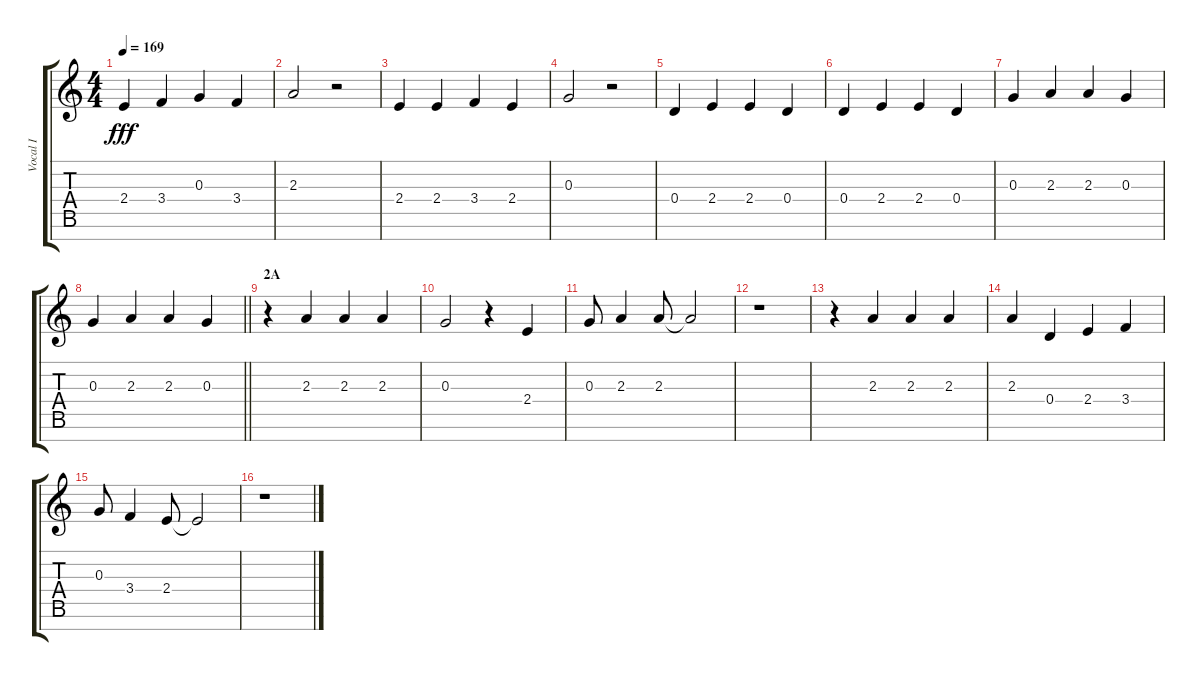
\track ("Vocal I" "Vocal I") {instrument voiceoohs}
\staff {score tabs}
\tuning (E5 B4 G4 D4 A3 E3 B2) {hide}
\ts (4 4)
\tempo 169
\clef g2
\ks c
2.4.4{dy fff} 3.4.4 0.3.4 3.4.4 |
2.3.2 r.2 |
2.4.4 2.4.4 3.4.4 2.4.4 |
0.3.2 r.2 |
0.4.4 2.4.4 2.4.4 0.4.4 |
0.4.4 2.4.4 2.4.4 0.4.4 |
0.3.4 2.3.4 2.3.4 0.3.4 |
\barLineRight lightlight
0.3.4 2.3.4 2.3.4 0.3.4 |
\section ("" "2A")
r.4 2.3.4 2.3.4 2.3.4 |
0.3.2 r.4 2.4.4 |
0.3.8 2.3.4 2.3.8 2.3{t}.2 |
r.1 |
r.4 2.3.4 2.3.4 2.3.4 |
2.3.4 0.4.4 2.4.4 3.4.4 |
0.3.8 3.4.4 2.4.8 2.4{t}.2 |
r.1
